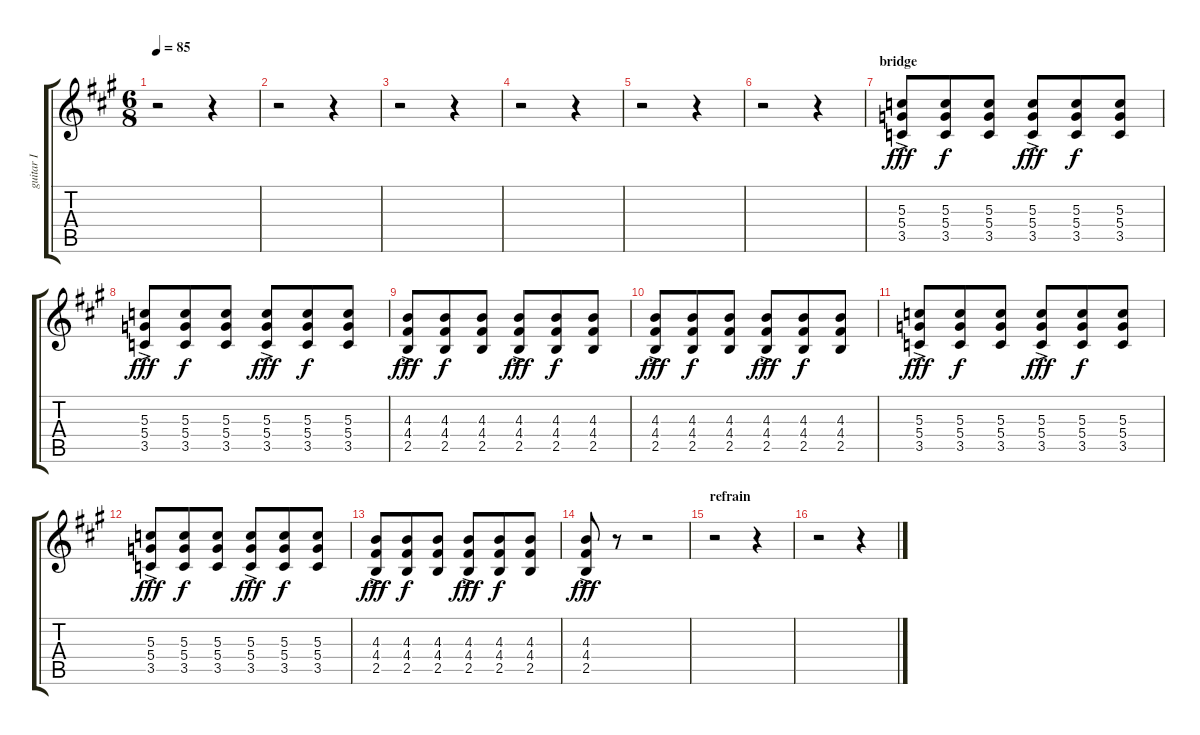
\track ("guitar I" "guitar I") {instrument overdrivenguitar}
\staff {score tabs}
\tuning (E4 B3 G3 D3 A2 E2) {hide}
\ts (6 8)
\tempo 85
\clef g2
\ks f#minor
r.2{dy f} r.4 |
r.2 r.4 |
r.2 r.4 |
r.2 r.4 |
r.2 r.4 |
r.2 r.4 |
\section ("" "bridge")
(5.3{ac} 5.4{ac} 3.5{ac}).8{dy fff} (5.3 5.4 3.5).8{dy f} (5.3 5.4 3.5).8 (5.3{ac} 5.4{ac} 3.5{ac}).8{dy fff} (5.3 5.4 3.5).8{dy f} (5.3 5.4 3.5).8 |
(5.3{ac} 5.4{ac} 3.5{ac}).8{dy fff} (5.3 5.4 3.5).8{dy f} (5.3 5.4 3.5).8 (5.3{ac} 5.4{ac} 3.5{ac}).8{dy fff} (5.3 5.4 3.5).8{dy f} (5.3 5.4 3.5).8 |
(4.3{ac} 4.4{ac} 2.5{ac}).8{dy fff} (4.3 4.4 2.5).8{dy f} (4.3 4.4 2.5).8 (4.3{ac} 4.4{ac} 2.5{ac}).8{dy fff} (4.3 4.4 2.5).8{dy f} (4.3 4.4 2.5).8 |
(4.3{ac} 4.4{ac} 2.5{ac}).8{dy fff} (4.3 4.4 2.5).8{dy f} (4.3 4.4 2.5).8 (4.3{ac} 4.4{ac} 2.5{ac}).8{dy fff} (4.3 4.4 2.5).8{dy f} (4.3 4.4 2.5).8 |
(5.3{ac} 5.4{ac} 3.5{ac}).8{dy fff} (5.3 5.4 3.5).8{dy f} (5.3 5.4 3.5).8 (5.3{ac} 5.4{ac} 3.5{ac}).8{dy fff} (5.3 5.4 3.5).8{dy f} (5.3 5.4 3.5).8 |
(5.3{ac} 5.4{ac} 3.5{ac}).8{dy fff} (5.3 5.4 3.5).8{dy f} (5.3 5.4 3.5).8 (5.3{ac} 5.4{ac} 3.5{ac}).8{dy fff} (5.3 5.4 3.5).8{dy f} (5.3 5.4 3.5).8 |
(4.3{ac} 4.4{ac} 2.5{ac}).8{dy fff} (4.3 4.4 2.5).8{dy f} (4.3 4.4 2.5).8 (4.3{ac} 4.4{ac} 2.5{ac}).8{dy fff} (4.3 4.4 2.5).8{dy f} (4.3 4.4 2.5).8 |
(4.3{ac} 4.4{ac} 2.5{ac}).8{dy fff} r.8 r.2 |
\section ("" "refrain")
r.2 r.4 |
r.2 r.4
